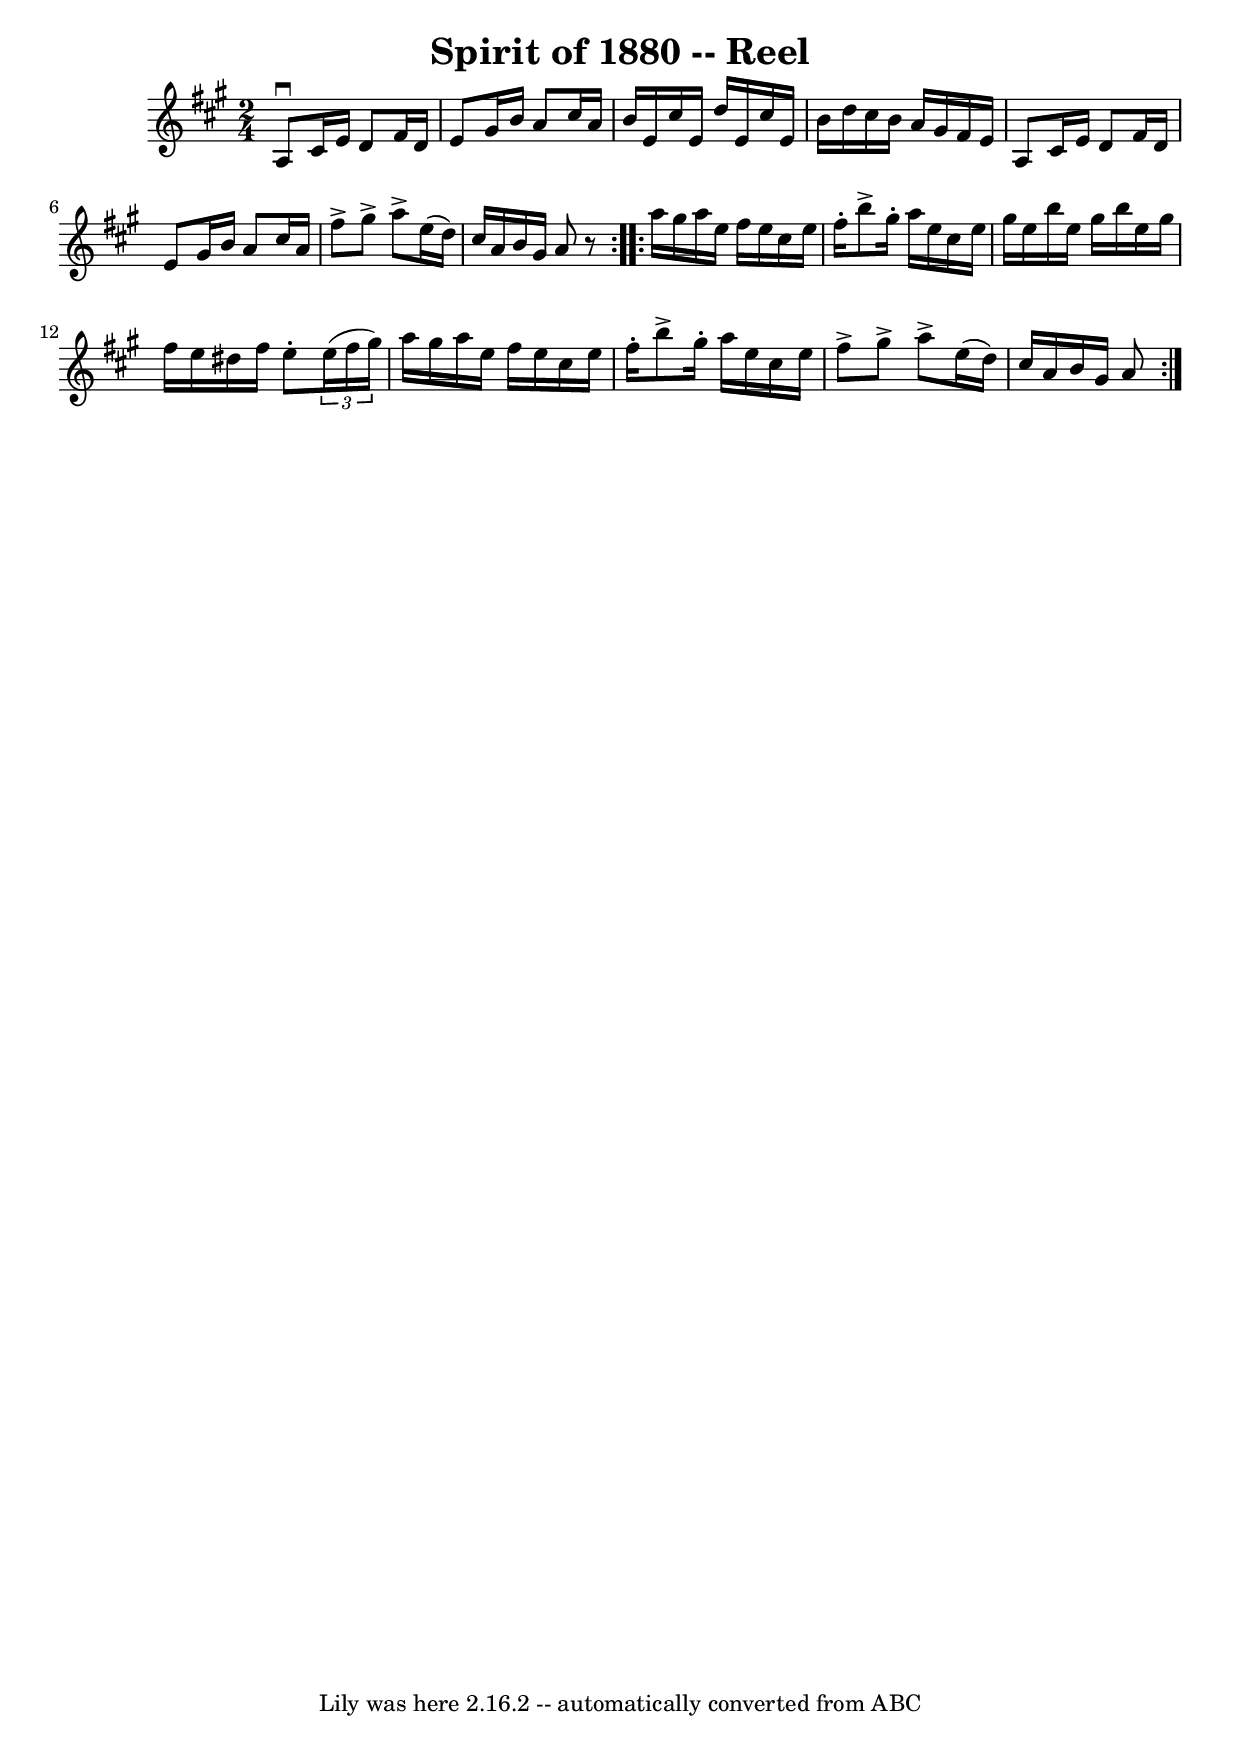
\version "2.16.2"
\include "Mammoth.ily"
\header {
	%% book = "Ryan's Mammoth Collection"
	crossRefNumber = "1"
	footnotes = "\\\\170"
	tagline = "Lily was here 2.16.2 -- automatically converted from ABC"
	title = "Spirit of 1880 -- Reel"
}
voicedefault =  {


\repeat volta 2 {
\time 2/4 
\key a \major a8^\downbow cis'16 e'16 d'8 fis'16    
d'16    |
 e'8 gis'16 b'16 a'8 cis''16 a'16    |
  
 b'16 e'16 cis''16 e'16 d''16 e'16 cis''16 e'16    
|
 b'16 d''16 cis''16 b'16 a'16 gis'16 fis'16 e'16 
   |
 a8 cis'16 e'16 d'8 fis'16 d'16    |
 e'8 
 gis'16 b'16 a'8 cis''16 a'16    |
 fis''8^\accent   
gis''8^\accent a''8^\accent e''16 (d''16)   |
 cis''16    
a'16 b'16 gis'16 a'8    r8   } \repeat volta 2 { a''16 gis''16  
 a''16 e''16 fis''16 e''16 cis''16 e''16    |
 fis''16 
-. b''8^\accent gis''16 -. a''16 e''16 cis''16 e''16    
|
 gis''16 e''16 b''16 e''16 gis''16 b''16 e''16    
gis''16    |
 fis''16 e''16 dis''16 fis''16 e''8 -.   
\times 2/3 { e''16 (fis''16 gis''16) }   |
 a''16    
gis''16 a''16 e''16 fis''16 e''16 cis''16 e''16    |
   
fis''16 -. b''8^\accent gis''16 -. a''16 e''16 cis''16 e''16    
|
 fis''8^\accent gis''8^\accent a''8^\accent e''16 (d''16  
-)   |
 cis''16 a'16 b'16 gis'16 a'8  }   
}

\score{
    <<

	\context Staff="default"
	{
	    \voicedefault 
	}

    >>
	\layout {
	}
	\midi {}
}
